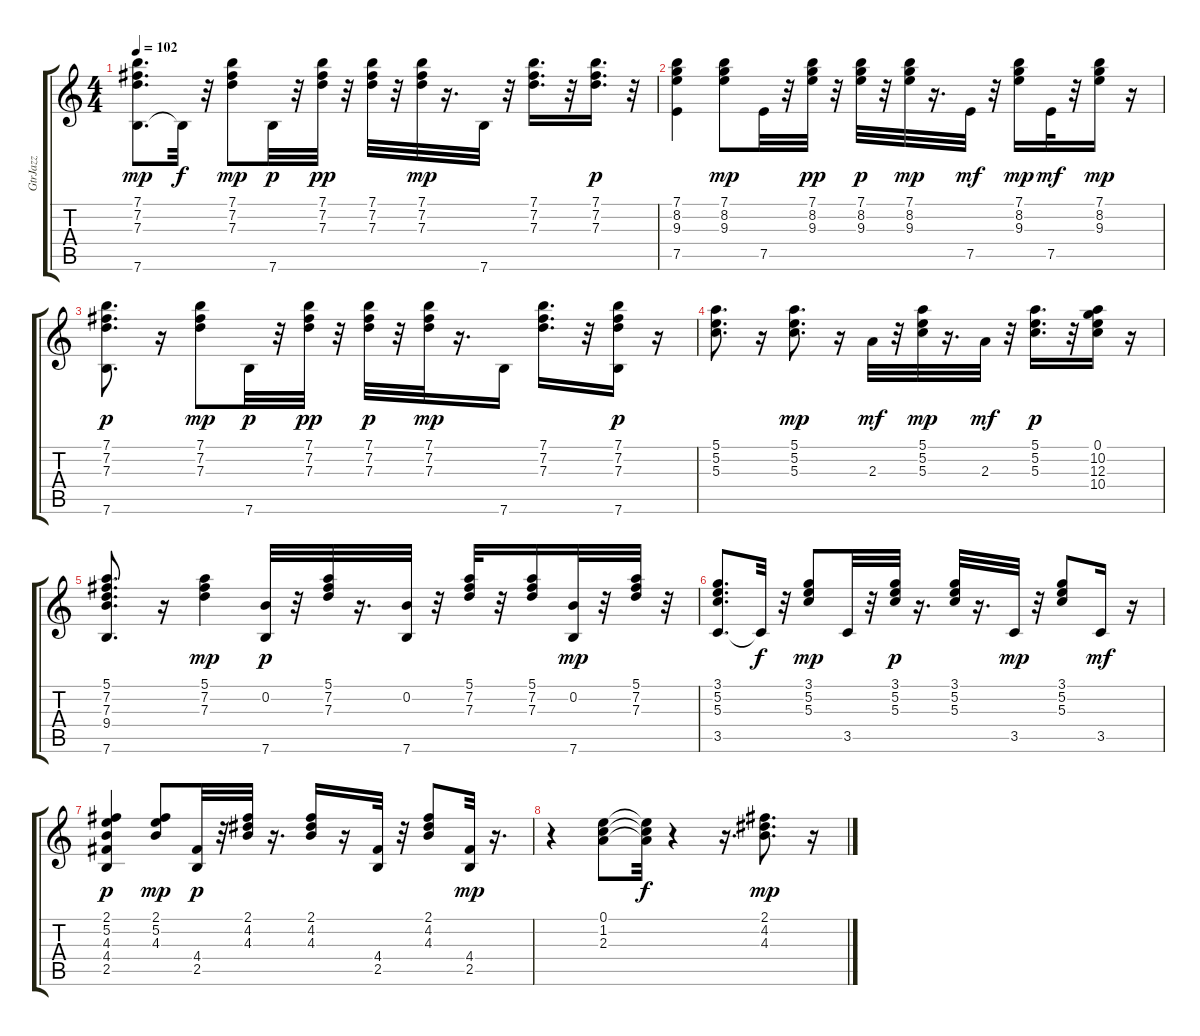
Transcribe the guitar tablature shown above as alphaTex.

\track ("GtrJazz" "GtrJazz") {instrument acousticguitarsteel}
\staff {score tabs}
\tuning (E4 B3 G3 D3 A2 E2) {hide}
\ts (4 4)
\tempo 102
\clef g2
\ks c
(7.1 7.2 7.3 7.6).8{d dy mp} 7.6{t}.32{dy f} r.32 (7.1 7.2 7.3).8{dy mp} 7.6.32{dy p} r.32 (7.1 7.2 7.3).32{dy pp} r.32 (7.1 7.2 7.3).32 r.32 (7.1 7.2 7.3).32{dy mp} r.16{d} 7.6.32 r.32 (7.1 7.2 7.3).16{d} r.32 (7.1 7.2 7.3).16{d dy p} r.32 |
(7.1 8.2 9.3 7.5).4 (7.1 8.2 9.3).8{dy mp} 7.5.32 r.32 (7.1 8.2 9.3).32{dy pp} r.32 (7.1 8.2 9.3).32{dy p} r.32 (7.1 8.2 9.3).32{dy mp} r.16{d} 7.5.32{dy mf} r.32 (7.1 8.2 9.3).16{dy mp} 7.5.32{dy mf} r.32 (7.1 8.2 9.3).16{dy mp} r.16 |
(7.1 7.2 7.3 7.6).8{d dy p} r.16 (7.1 7.2 7.3).8{dy mp} 7.6.32{dy p} r.32 (7.1 7.2 7.3).32{dy pp} r.32 (7.1 7.2 7.3).32{dy p} r.32 (7.1 7.2 7.3).32{dy mp} r.16{d} 7.6.16 (7.1 7.2 7.3).16{d} r.32 (7.1 7.2 7.3 7.6).16{dy p} r.16 |
(5.1 5.2 5.3).8{d} r.16 (5.1 5.2 5.3).8{d dy mp} r.16 2.3.32{dy mf} r.32 (5.1 5.2 5.3).32{dy mp} r.16{d} 2.3.32{dy mf} r.32 (5.1 5.2 5.3).16{d dy p} r.32 (0.1 10.2 12.3 10.4).16 r.16 |
(5.1 7.2 7.3 9.4 7.6).8{d} r.16 (5.1 7.2 7.3).4{dy mp} (0.2 7.6).32{dy p} r.32 (5.1 7.2 7.3).32 r.16{d} (0.2 7.6).32 r.32 (5.1 7.2 7.3).32 r.32 (5.1 7.2 7.3).16 (0.2 7.6).32{dy mp} r.32 (5.1 7.2 7.3).32 r.32 |
(3.1 5.2 5.3 3.5).8{d} 3.5{t}.32{dy f} r.32 (3.1 5.2 5.3).8{dy mp} 3.5.32 r.32 (3.1 5.2 5.3).32{dy p} r.16{d} (3.1 5.2 5.3).32 r.16{d} 3.5.32{dy mp} r.32 (3.1 5.2 5.3).8 3.5.16{dy mf} r.16 |
(2.1 5.2 4.3 4.4 2.5).4{dy p} (2.1 5.2 4.3).8{dy mp} (4.4 2.5).32{dy p} r.32 (2.1 4.2 4.3).32 r.16{d} (2.1 4.2 4.3).16 r.16 (4.4 2.5).32 r.32 (2.1 4.2 4.3).8 (4.4 2.5).32{dy mp} r.16{d} |
r.4 (0.1 1.2 2.3).8 (0.1{t} 1.2{t} 2.3{t}).32{dy f} r.4 r.16{d} (2.1 4.2 4.3).8{d dy mp} r.16
